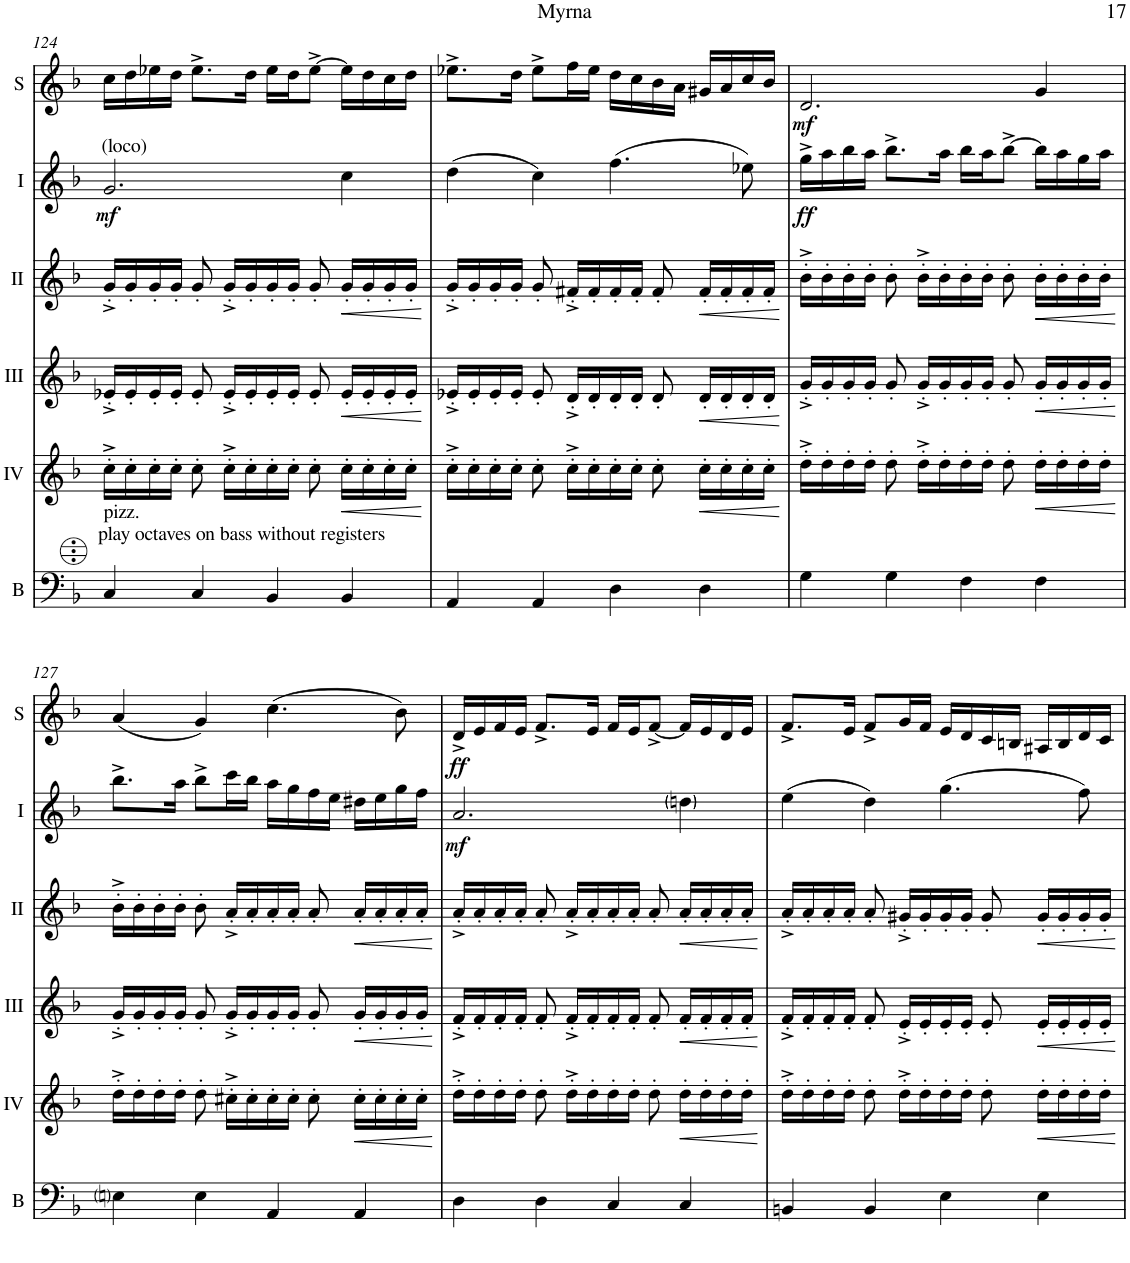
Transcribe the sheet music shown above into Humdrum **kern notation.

**kern	**kern	**dynam	**kern	**dynam	**kern	**dynam	**kern	**dynam	**kern	**dynam
*part6	*part5	*part5	*part4	*part4	*part3	*part3	*part2	*part2	*part1	*part1
*staff6	*staff5	*staff5	*staff4	*staff4	*staff3	*staff3	*staff2	*staff2	*staff1	*staff1
*I"Bass	*I"Acc. 4	*	*I"Acc. 3	*	*I"Acc. 2	*	*I"Acc. 1	*	*I"Solo	*
*I'B	*	*	*	*	*	*	*	*	*I'S	*
!!LO:PB:g=z
*clefF4	*clefG2	*	*clefG2	*	*clefG2	*	*clefG2	*	*clefG2	*
*Trd7c12	*Trd7c12	*	*	*	*	*	*Trd7c12	*	*	*
*k[b-]	*k[b-]	*	*k[b-]	*	*k[b-]	*	*k[b-]	*	*k[b-]	*
*M4/4	*M4/4	*	*M4/4	*	*M4/4	*	*M4/4	*	*M4/4	*
=124	=124	=124	=124	=124	=124	=124	=124	=124	=124	=124
!	!	!	!	!	!	!	!LO:TX:a:t=(loco)	!	!	!
!LO:TX:a:t=play octaves on bass without registers	!	!	!	!	!	!	!	!	!	!
!LO:TX:a:t=pizz.	!	!	!	!	!	!	!	!	!	!
!	!	!	!	!	!	!	!	!LO:DY:b	!	!
4C/	16cc'^\LL	.	16e-X'^/LL	.	16g'^/LL	.	2.g/	mf	16c\LL	.
.	16cc'\	.	16e-'/	.	16g'/	.	.	.	16d\	.
.	16cc'\	.	16e-'/	.	16g'/	.	.	.	16e-X\	.
.	16cc'\JJ	.	16e-'/JJ	.	16g'/JJ	.	.	.	16d\JJ	.
4C/	8cc'\	.	8e-'/	.	8g'/	.	.	.	8.e-^\L	.
.	16cc'^\LL	.	16e-'^/LL	.	16g'^/LL	.	.	.	.	.
.	16cc'\	.	16e-'/	.	16g'/	.	.	.	16d\Jk	.
4BB-/	16cc'\	.	16e-'/	.	16g'/	.	.	.	16e-\LL	.
.	16cc'\JJ	.	16e-'/JJ	.	16g'/JJ	.	.	.	16d\J	.
.	8cc'\	.	8e-'/	.	8g'/	.	.	.	[8e-^\J	.
!	!	!LO:HP:b	!	!LO:HP:b	!	!LO:HP:b	!	!	!	!
4BB-/	16cc'\LL	<	16e-'/LL	<	16g'/LL	<	4cc\	.	16e-\LL]	.
.	16cc'\	.	16e-'/	.	16g'/	.	.	.	16d\	.
.	16cc'\	.	16e-'/	.	16g'/	.	.	.	16c\	.
.	16cc'\JJ	.	16e-'/JJ	.	16g'/JJ	.	.	.	16d\JJ	.
.	.	[	.	[	.	[	.	.	.	.
=125	=125	=125	=125	=125	=125	=125	=125	=125	=125	=125
4AA/	16cc'^\LL	.	16e-X'^/LL	.	16g'^/LL	.	(4dd\	.	8.e-X^\L	.
.	16cc'\	.	16e-'/	.	16g'/	.	.	.	.	.
.	16cc'\	.	16e-'/	.	16g'/	.	.	.	.	.
.	16cc'\JJ	.	16e-'/JJ	.	16g'/JJ	.	.	.	16d\Jk	.
4AA/	8cc'\	.	8e-'/	.	8g'/	.	4cc\)	.	8e-^\L	.
.	16cc'^\LL	.	16d'^/LL	.	16f#X'^/LL	.	.	.	16f\L	.
.	16cc'\	.	16d'/	.	16f#'/	.	.	.	16e-\JJ	.
4D\	16cc'\	.	16d'/	.	16f#'/	.	(4.ff\	.	16d\LL	.
.	16cc'\JJ	.	16d'/JJ	.	16f#'/JJ	.	.	.	16c\	.
.	8cc'\	.	8d'/	.	8f#'/	.	.	.	16B-\	.
.	.	.	.	.	.	.	.	.	16A\JJ	.
!	!	!LO:HP:b	!	!LO:HP:b	!	!LO:HP:b	!	!	!	!
4D\	16cc'\LL	<	16d'/LL	<	16f#'/LL	<	.	.	16G#X/LL	.
.	16cc'\	.	16d'/	.	16f#'/	.	.	.	16A/	.
.	16cc'\	.	16d'/	.	16f#'/	.	8ee-X\)	.	16c/	.
.	16cc'\JJ	.	16d'/JJ	.	16f#'/JJ	.	.	.	16B-/JJ	.
.	.	[	.	[	.	[	.	.	.	.
=126	=126	=126	=126	=126	=126	=126	=126	=126	=126	=126
!	!	!	!	!	!	!	!	!LO:DY:b	!	!LO:DY:b
4G\	16dd'^\LL	.	16g'^/LL	.	16b-'^\LL	.	16gg^\LL	ff	2.D/	mf
.	16dd'\	.	16g'/	.	16b-'\	.	16aa\	.	.	.
.	16dd'\	.	16g'/	.	16b-'\	.	16bb-\	.	.	.
.	16dd'\JJ	.	16g'/JJ	.	16b-'\JJ	.	16aa\JJ	.	.	.
4G\	8dd'\	.	8g'/	.	8b-'\	.	8.bb-^\L	.	.	.
.	16dd'^\LL	.	16g'^/LL	.	16b-'^\LL	.	.	.	.	.
.	16dd'\	.	16g'/	.	16b-'\	.	16aa\Jk	.	.	.
4F\	16dd'\	.	16g'/	.	16b-'\	.	16bb-\LL	.	.	.
.	16dd'\JJ	.	16g'/JJ	.	16b-'\JJ	.	16aa\J	.	.	.
.	8dd'\	.	8g'/	.	8b-'\	.	[8bb-^\J	.	.	.
!	!	!LO:HP:b	!	!LO:HP:b	!	!LO:HP:b	!	!	!	!
4F\	16dd'\LL	<	16g'/LL	<	16b-'\LL	<	16bb-\LL]	.	4G/	.
.	16dd'\	.	16g'/	.	16b-'\	.	16aa\	.	.	.
.	16dd'\	.	16g'/	.	16b-'\	.	16gg\	.	.	.
.	16dd'\JJ	.	16g'/JJ	.	16b-'\JJ	.	16aa\JJ	.	.	.
.	.	[	.	[	.	[	.	.	.	.
!!LO:LB:g=z
=127	=127	=127	=127	=127	=127	=127	=127	=127	=127	=127
4Eni\	16dd'^\LL	.	16g'^/LL	.	16b-'^\LL	.	8.bb-^\L	.	(4A/	.
.	16dd'\	.	16g'/	.	16b-'\	.	.	.	.	.
.	16dd'\	.	16g'/	.	16b-'\	.	.	.	.	.
.	16dd'\JJ	.	16g'/JJ	.	16b-'\JJ	.	16aa\Jk	.	.	.
4E\	8dd'\	.	8g'/	.	8b-'\	.	8bb-^\L	.	4G/)	.
.	16cc#X'^\LL	.	16g'^/LL	.	16a'^/LL	.	16ccc\L	.	.	.
.	16cc#'\	.	16g'/	.	16a'/	.	16bb-\JJ	.	.	.
4AA/	16cc#'\	.	16g'/	.	16a'/	.	16aa\LL	.	(4.c\	.
.	16cc#'\JJ	.	16g'/JJ	.	16a'/JJ	.	16gg\	.	.	.
.	8cc#'\	.	8g'/	.	8a'/	.	16ff\	.	.	.
.	.	.	.	.	.	.	16ee\JJ	.	.	.
!	!	!LO:HP:b	!	!LO:HP:b	!	!LO:HP:b	!	!	!	!
4AA/	16cc#'\LL	<	16g'/LL	<	16a'/LL	<	16dd#X\LL	.	.	.
.	16cc#'\	.	16g'/	.	16a'/	.	16ee\	.	.	.
.	16cc#'\	.	16g'/	.	16a'/	.	16gg\	.	8B-\)	.
.	16cc#'\JJ	.	16g'/JJ	.	16a'/JJ	.	16ff\JJ	.	.	.
.	.	[	.	[	.	[	.	.	.	.
=128	=128	=128	=128	=128	=128	=128	=128	=128	=128	=128
!	!	!	!	!	!	!	!	!LO:DY:b	!	!LO:DY:b
4D\	16dd'^\LL	.	16f'^/LL	.	16a'^/LL	.	2.a/	mf	16D^/LL	ff
.	16dd'\	.	16f'/	.	16a'/	.	.	.	16E/	.
.	16dd'\	.	16f'/	.	16a'/	.	.	.	16F/	.
.	16dd'\JJ	.	16f'/JJ	.	16a'/JJ	.	.	.	16E/JJ	.
4D\	8dd'\	.	8f'/	.	8a'/	.	.	.	8.F^/L	.
.	16dd'^\LL	.	16f'^/LL	.	16a'^/LL	.	.	.	.	.
.	16dd'\	.	16f'/	.	16a'/	.	.	.	16E/Jk	.
4C/	16dd'\	.	16f'/	.	16a'/	.	.	.	16F/LL	.
.	16dd'\JJ	.	16f'/JJ	.	16a'/JJ	.	.	.	16E/J	.
.	8dd'\	.	8f'/	.	8a'/	.	.	.	[8F^/J	.
!	!	!LO:HP:b	!	!LO:HP:b	!	!LO:HP:b	!	!	!	!
4C/	16dd'\LL	<	16f'/LL	<	16a'/LL	<	4ddn\	.	16F/LL]	.
.	16dd'\	.	16f'/	.	16a'/	.	.	.	16E/	.
.	16dd'\	.	16f'/	.	16a'/	.	.	.	16D/	.
.	16dd'\JJ	.	16f'/JJ	.	16a'/JJ	.	.	.	16E/JJ	.
.	.	[	.	[	.	[	.	.	.	.
=129	=129	=129	=129	=129	=129	=129	=129	=129	=129	=129
4BBn/	16dd'^\LL	.	16f'^/LL	.	16a'^/LL	.	(4ee\	.	8.F^/L	.
.	16dd'\	.	16f'/	.	16a'/	.	.	.	.	.
.	16dd'\	.	16f'/	.	16a'/	.	.	.	.	.
.	16dd'\JJ	.	16f'/JJ	.	16a'/JJ	.	.	.	16E/Jk	.
4BB/	8dd'\	.	8f'/	.	8a'/	.	4dd\)	.	8F^/L	.
.	16dd'^\LL	.	16e'^/LL	.	16g#X'^/LL	.	.	.	16G/L	.
.	16dd'\	.	16e'/	.	16g#'/	.	.	.	16F/JJ	.
4E\	16dd'\	.	16e'/	.	16g#'/	.	(4.gg\	.	16E/LL	.
.	16dd'\JJ	.	16e'/JJ	.	16g#'/JJ	.	.	.	16D/	.
.	8dd'\	.	8e'/	.	8g#'/	.	.	.	16C/	.
.	.	.	.	.	.	.	.	.	16BBn/JJ	.
!	!	!LO:HP:b	!	!LO:HP:b	!	!LO:HP:b	!	!	!	!
4E\	16dd'\LL	<	16e'/LL	<	16g#'/LL	<	.	.	16AA#X/LL	.
.	16dd'\	.	16e'/	.	16g#'/	.	.	.	16BB/	.
.	16dd'\	.	16e'/	.	16g#'/	.	8ff\)	.	16D/	.
.	16dd'\JJ	.	16e'/JJ	.	16g#'/JJ	.	.	.	16C/JJ	.
.	.	[	.	[	.	[	.	.	.	.
=	=	=	=	=	=	=	=	=	=	=
*-	*-	*-	*-	*-	*-	*-	*-	*-	*-	*-
